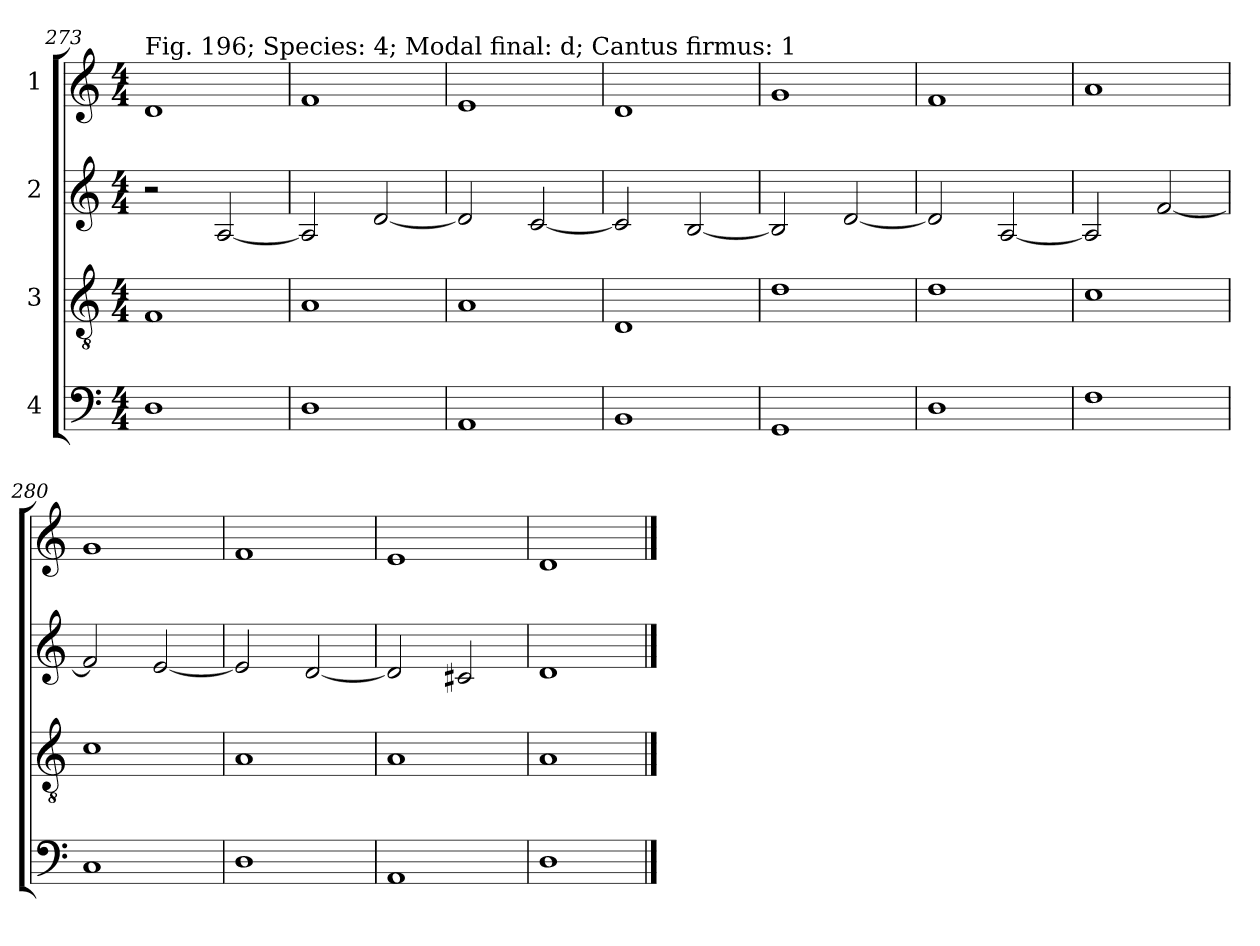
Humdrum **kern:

**kern	**kern	**kern	**kern
*part4	*part3	*part2	*part1
*staff4	*staff3	*staff2	*staff1
*I"4	*I"3	*I"2	*I"1
*clefF4	*clefGv2	*clefG2	*clefG2
*k[]	*k[]	*k[]	*k[]
*M4/4	*M4/4	*M4/4	*M4/4
=273	=273	=273	=273
!	!	!	!LO:TX:a:t=Fig. 196; Species&colon; 4; Modal final&colon; d; Cantus firmus&colon; 1
1D	1F	2r	1d
.	.	[2A/	.
=274	=274	=274	=274
1D	1A	2A/]	1f
.	.	[2d/	.
=275	=275	=275	=275
1AA	1A	2d/]	1e
.	.	[2c/	.
=276	=276	=276	=276
1BB	1D	2c/]	1d
.	.	[2B/	.
=277	=277	=277	=277
1GG	1d	2B/]	1g
.	.	[2d/	.
=278	=278	=278	=278
1D	1d	2d/]	1f
.	.	[2A/	.
=279	=279	=279	=279
1F	1c	2A/]	1a
.	.	[2f/	.
=280	=280	=280	=280
1C	1c	2f/]	1g
.	.	[2e/	.
=281	=281	=281	=281
1D	1A	2e/]	1f
.	.	[2d/	.
=282	=282	=282	=282
1AA	1A	2d/]	1e
.	.	2c#X/	.
=283	=283	=283	=283
1D	1A	1d	1d
==	==	==	==
*-	*-	*-	*-
